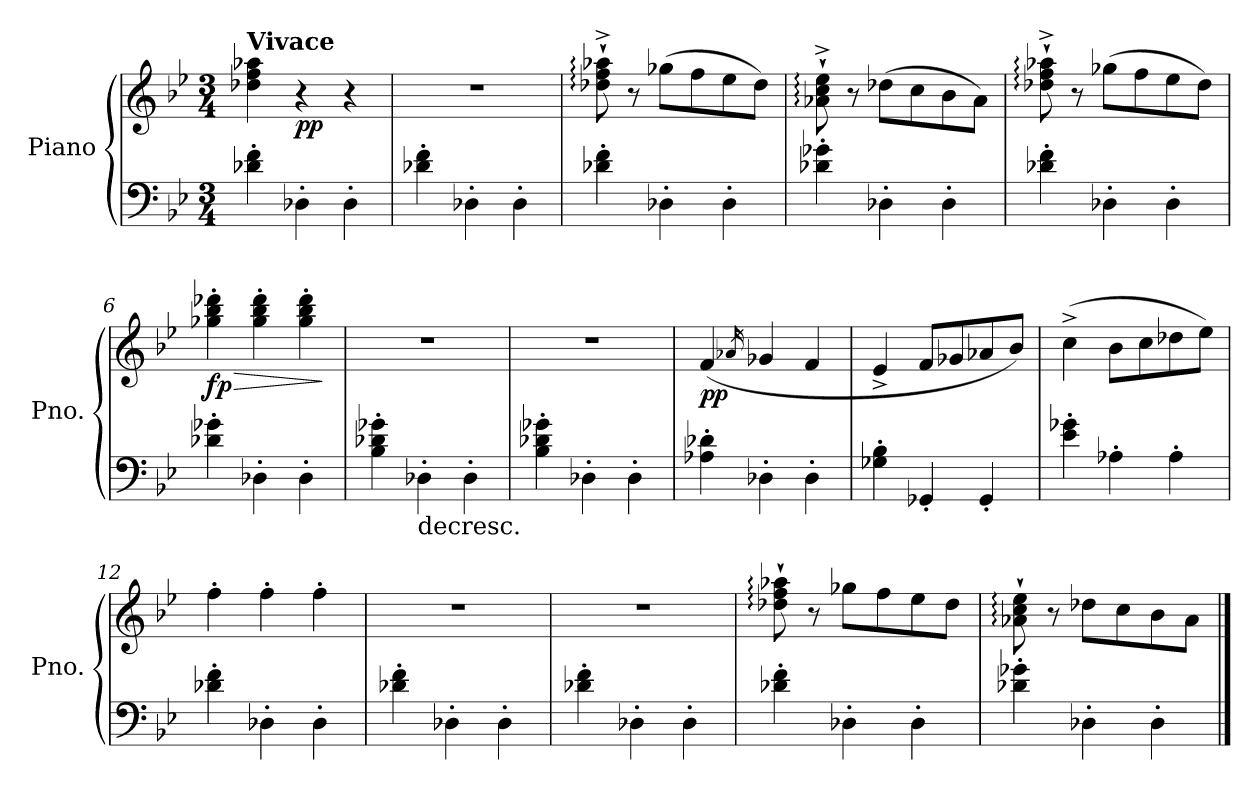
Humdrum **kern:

**kern	**kern	**dynam
*part1	*part1	*part1
*staff2	*staff1	*staff1/2
*I"Piano	*	*
*I'Pno.	*	*
*clefF4	*clefG2	*
*k[b-e-]	*k[b-e-]	*
*M3/4	*M3/4	*
=1	=1	=1
!	!LO:TX:a:B:t=Vivace	!
4d-X\' 4f\'	4dd-X\ 4ff\ 4aa-X\	.
!	!	!LO:DY:b
4D-X'\	4r	pp
4D-'\	4r	.
=2	=2	=2
4d-X\' 4f\'	2.r	.
4D-X'\	.	.
4D-'\	.	.
=3	=3	=3
4d-X\' 4f\'	8dd-X\:^` 8ff\:^` 8aa-X\:^`	.
.	8r	.
4D-X'\	(>8gg-X\L	.
.	8ff\	.
4D-'\	8ee-\	.
.	8dd-\J)	.
=4	=4	=4
4d-X\' 4g-X\'	8a-X\:^` 8cc\:^` 8ee-\:^`	.
.	8r	.
4D-X'\	(>8dd-X\L	.
.	8cc\	.
4D-'\	8b-\	.
.	8a-\J)	.
=5	=5	=5
4d-X\' 4f\'	8dd-X\:^` 8ff\:^` 8aa-X\:^`	.
.	8r	.
4D-X'\	(>8gg-X\L	.
.	8ff\	.
4D-'\	8ee-\	.
.	8dd-\J)	.
=6	=6	=6
!	!	!LO:HP:b
!	!	!LO:DY:n=1:b
4d-X\' 4g-X\'	4gg-X\' 4bb-\' 4ddd-X\'	> fp
4D-X'\	4gg-\' 4bb-\' 4ddd-\'	.
4D-'\	4gg-\' 4bb-\' 4ddd-\'	.
.	.	]
!!LO:LB:g=z
=7	=7	=7
4B-\' 4d-X\' 4g-X\'	2.r	.
!LO:TX:b:t=decresc.	!	!
4D-X'\	.	.
4D-'\	.	.
=8	=8	=8
4B-\' 4d-X\' 4g-X\'	2.r	.
4D-X'\	.	.
4D-'\	.	.
=9	=9	=9
!	!	!LO:DY:b
4A-X\' 4d-X\'	(<4f/	pp
.	16qa-X/	.
4D-X'\	4g-X/	.
4D-'\	4f/	.
=10	=10	=10
4G-X\' 4B-\'	4e-^/	.
4GG-X'/	8f/L	.
.	8g-X/	.
4GG-'/	8a-X/	.
.	8b-/J)	.
=11	=11	=11
4e-\' 4g-X\'	(>4cc^\	.
4A-X'\	8b-\L	.
.	8cc\	.
4A-'\	8dd-X\	.
.	8ee-\J)	.
=12	=12	=12
4d-X\' 4f\'	4ff'\	.
4D-X'\	4ff'\	.
4D-'\	4ff'\	.
=13	=13	=13
4d-X\' 4f\'	2.r	.
4D-X'\	.	.
4D-'\	.	.
!!LO:LB:g=z
=14	=14	=14
4d-X\' 4f\'	2.r	.
4D-X'\	.	.
4D-'\	.	.
=15	=15	=15
4d-X\' 4f\'	8dd-X\:` 8ff\:` 8aa-X\:`	.
.	8r	.
4D-X'\	8gg-X\L	.
.	8ff\	.
4D-'\	8ee-\	.
.	8dd-\J	.
=16	=16	=16
4d-X\' 4g-X\'	8a-X\:` 8cc\:` 8ee-\:`	.
.	8r	.
4D-X'\	8dd-X\L	.
.	8cc\	.
4D-'\	8b-\	.
.	8a-\J	.
==	==	==
*-	*-	*-
